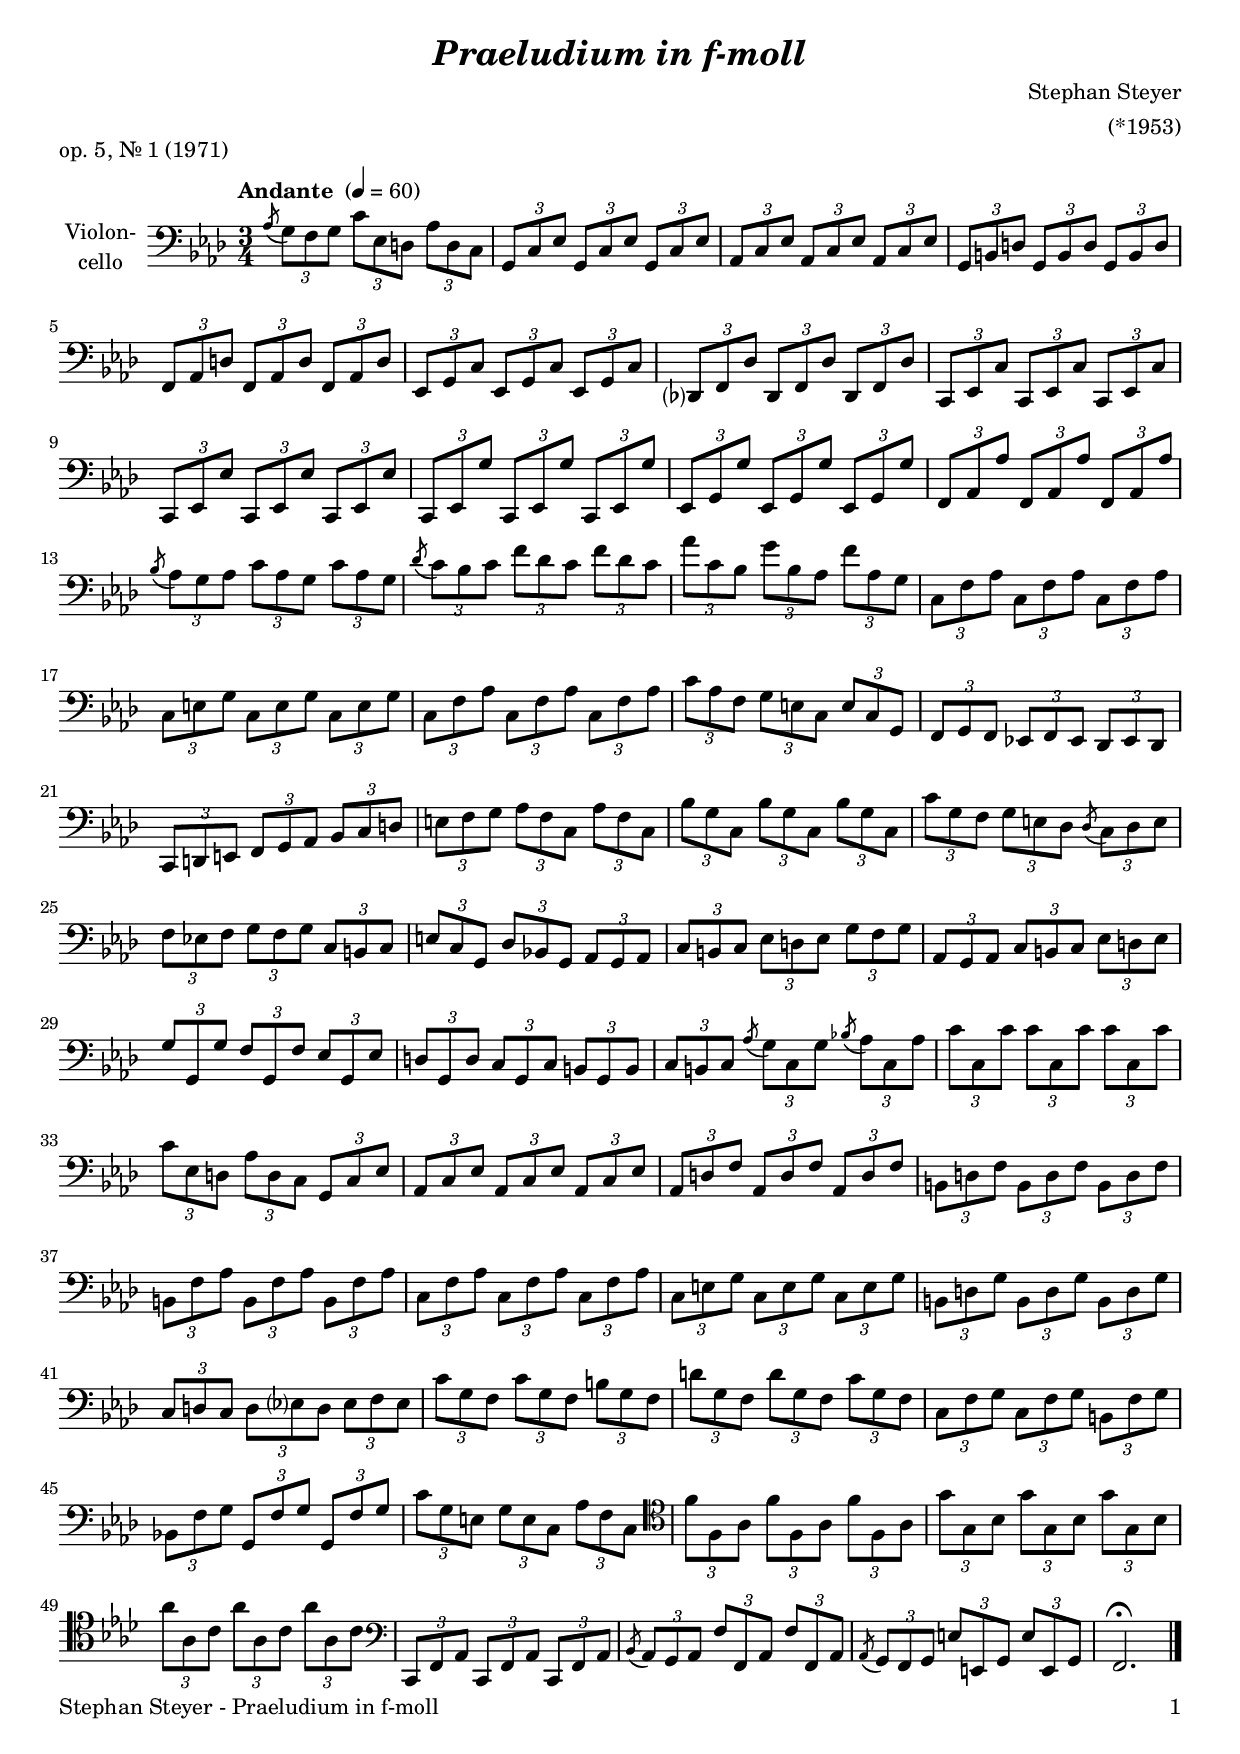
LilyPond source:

\version "2.18.2"
\include "deutsch.ly"
  
#(set-global-staff-size 19)

\header {
  title     = \markup \bold \italic "Praeludium in f-moll"
  composer  = "Stephan Steyer"
  arranger  = "(*1953)"
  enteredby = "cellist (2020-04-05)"
  piece     = "op. 5, Nr. 1 (1971)"
}

voiceconsts = {
  \key f \minor
  \time 3/4
  \clef "bass"
  \numericTimeSignature
  \compressFullBarRests
  % Set default beaming for all staves
  \set Timing.beamExceptions = #'()
  \set Timing.baseMoment     = #(ly:make-moment 1 4)
  \set Timing.beatStructure  = #'(1 1 1)
  \tempo "Andante " 4=60
}

micl = "clarinet"
mifl = "flute"
miob = "oboe"
mifh = "french horn"
misx = "tenor sax"
mist = "string ensemble 1"
miba = "cello"
%miba = "bassoon"
mikl = "harpsichord"

va = \relative c' {
  \voiceconsts

  \acciaccatura as8 \tuplet 3/2 4 { g f g c es, d as' d, c }
  \tuplet 3/2 4 {
    g c es g, c es g, c es
    as, c es as, c es as, c es
    g, h d g, h d g, h d

    f, as d f, as d f, as d
    es, g c es, g c es, g c
    des,? f des' des, f des' des, f des'
    c, es c' c, es c' c, es c'

    c, es es' c, es es' c, es es'
    c, es g' c,, es g' c,, es g'
    es, g g' es, g g' es, g g'
    f, as as' f, as as' f, as as'
  }
  
  \acciaccatura b \tuplet 3/2 4 { as g as c as g c as g }
  \acciaccatura des' \tuplet 3/2 4 { c b c f des c f des c }
  \tuplet 3/2 4 {
    as' c, b g' b, as f' as, g
    c, f as c, f as c, f as

    c, e g c, e g c, e g
    c, f as c, f as c, f as
    c as f g e c e c g
    f g f es! f es des es des

    c d e f g as b c d
    e f g as f c as' f c
    b' g c, b' g c, b' g c,
    c' g f g e des
  } \acciaccatura des \tuplet 3/2 4 { c des e }

  \tuplet 3/2 4 {
    f es! f g f g c, h c
    e c g des' b! g as g as
    c h c es d es g f g
    as, g as c h c es d es

    g g, g' f g, f' es g, es'
    d g, d' c g c h g h
    c h c
  } \acciaccatura as' \tuplet 3/2 4 { g c, g' } \acciaccatura b! \tuplet 3/2 4 { as c, as' }
  \tuplet 3/2 4 {
    c c, c' c c, c' c c, c'

    c es, d as' d, c g c es
    as, c es as, c es as, c es
    as, d f as, d f as, d f
    h, d f h, d f h, d f

    h, f' as h, f' as h, f' as
    c, f as c, f as c, f as
    c, e g c, e g c, e g
    h, d g h, d g h, d g

    c, d c d es? d es f es
    c' g f c' g f h g f
    d' g, f d' g, f c' g f
    c f g c, f g h, f' g

    b,! f' g g, f' g g, f' g
    c g e g e c as' f c \clef "tenor"
    f' f, as f' f, as f' f, as
    g' g, b g' g, b g' g, b

    as' as, c as' as, c as' as, c \clef "bass"
    c,, f as c, f as c, f as
  }
  \acciaccatura b \tuplet 3/2 4 { as g as f' f, as f' f, as }
  \acciaccatura as \tuplet 3/2 4 { g f g e' e, g e' e, g }
  f2.\fermata \bar "|."
}


music = \new StaffGroup <<
      \new Staff {
	\set Staff.midiInstrument = \miba
	\set Staff.instrumentName = \markup \center-column { "Violon-" "cello" }
	\transpose f f { \va }
      }
>>

\book {
 \paper {
    print-page-number = ##t
    print-first-page-number = ##t
    ragged-last-bottom = ##f
    oddHeaderMarkup = \markup \null
    evenHeaderMarkup = \markup \null
    oddFooterMarkup = \markup {
      \fill-line {
        \on-the-fly #print-page-number-check-first
	"Stephan Steyer - Praeludium in f-moll" \fromproperty #'page:page-number-string
      }
    }
    evenFooterMarkup = \oddFooterMarkup
  }  \score {
    \music
    \layout {}
  }

  \score {
    \unfoldRepeats \music

    \midi {
      \context {
        \Score
      }
    }
  }
}
